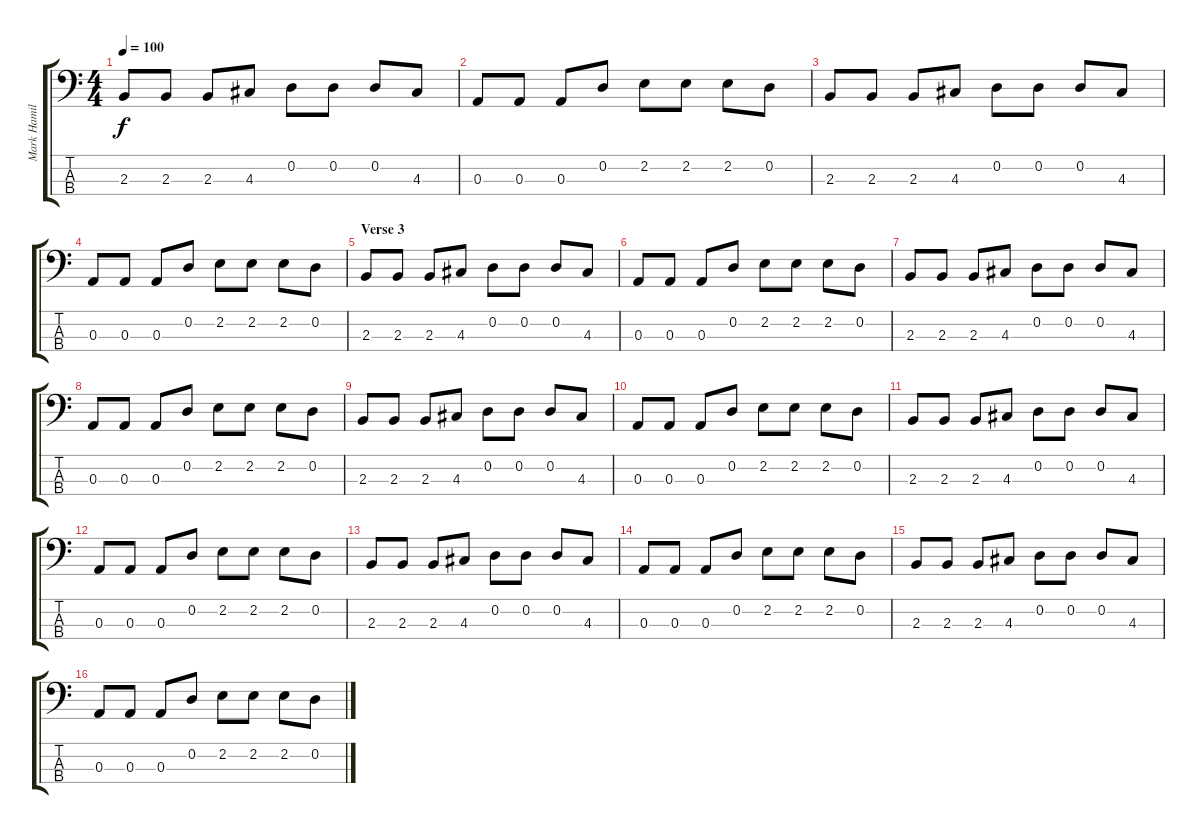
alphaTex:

\track ("Mark Hamilton" "Mark Hamil") {instrument electricbasspick}
\staff {score tabs}
\tuning (G2 D2 A1 E1) {hide}
\ts (4 4)
\tempo 100
\clef f4
\ks c
2.3.8{dy f} 2.3.8 2.3.8 4.3.8 0.2.8 0.2.8 0.2.8 4.3.8 |
0.3.8 0.3.8 0.3.8 0.2.8 2.2.8 2.2.8 2.2.8 0.2.8 |
2.3.8 2.3.8 2.3.8 4.3.8 0.2.8 0.2.8 0.2.8 4.3.8 |
0.3.8 0.3.8 0.3.8 0.2.8 2.2.8 2.2.8 2.2.8 0.2.8 |
\section ("" "Verse 3")
2.3.8 2.3.8 2.3.8 4.3.8 0.2.8 0.2.8 0.2.8 4.3.8 |
0.3.8 0.3.8 0.3.8 0.2.8 2.2.8 2.2.8 2.2.8 0.2.8 |
2.3.8 2.3.8 2.3.8 4.3.8 0.2.8 0.2.8 0.2.8 4.3.8 |
0.3.8 0.3.8 0.3.8 0.2.8 2.2.8 2.2.8 2.2.8 0.2.8 |
2.3.8 2.3.8 2.3.8 4.3.8 0.2.8 0.2.8 0.2.8 4.3.8 |
0.3.8 0.3.8 0.3.8 0.2.8 2.2.8 2.2.8 2.2.8 0.2.8 |
2.3.8 2.3.8 2.3.8 4.3.8 0.2.8 0.2.8 0.2.8 4.3.8 |
0.3.8 0.3.8 0.3.8 0.2.8 2.2.8 2.2.8 2.2.8 0.2.8 |
2.3.8 2.3.8 2.3.8 4.3.8 0.2.8 0.2.8 0.2.8 4.3.8 |
0.3.8 0.3.8 0.3.8 0.2.8 2.2.8 2.2.8 2.2.8 0.2.8 |
2.3.8 2.3.8 2.3.8 4.3.8 0.2.8 0.2.8 0.2.8 4.3.8 |
0.3.8 0.3.8 0.3.8 0.2.8 2.2.8 2.2.8 2.2.8 0.2.8
